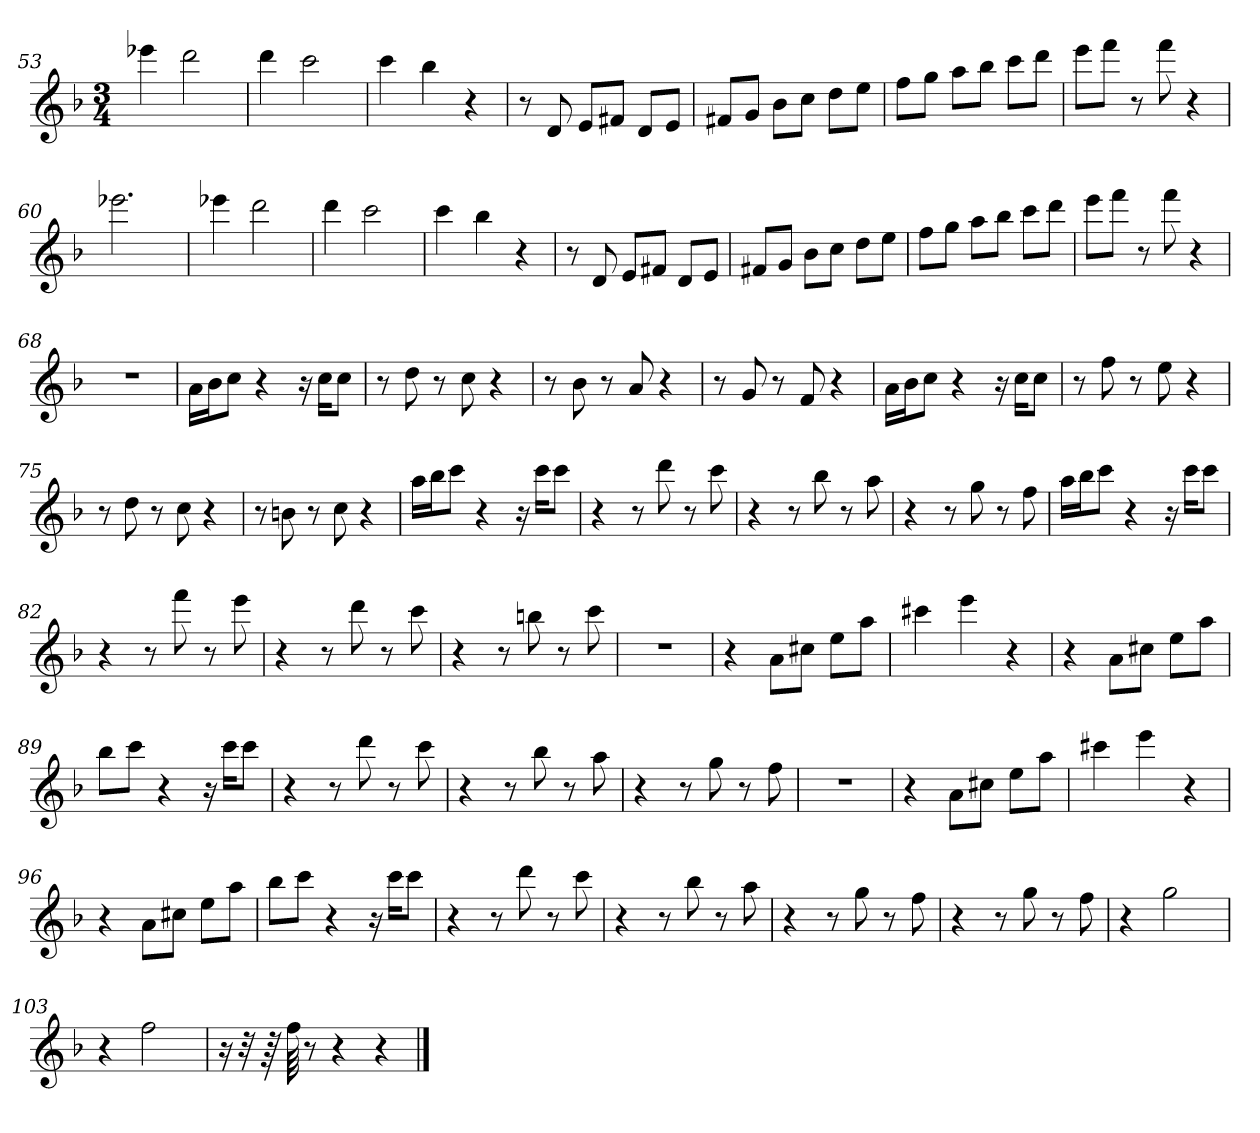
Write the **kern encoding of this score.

**kern
*part1
*staff1
*clefG2
*k[b-]
*F:
*M3/4
=53
4eee-X
2ddd
=54
4ddd
2ccc
=55
4ccc
4bb-
4r
=56
8r
8d
8e/L
8f#X/J
8d/L
8e/J
=57
8f#X/L
8g/J
8b-\L
8cc\J
8dd\L
8ee\J
=58
8ff\L
8gg\J
8aa\L
8bb-\J
8ccc\L
8ddd\J
=59
8eee\L
8fff\J
8r
8fff
4r
=60
2.eee-X
=61
4eee-X
2ddd
=62
4ddd
2ccc
=63
4ccc
4bb-
4r
=64
8r
8d
8e/L
8f#X/J
8d/L
8e/J
=65
8f#X/L
8g/J
8b-\L
8cc\J
8dd\L
8ee\J
=66
8ff\L
8gg\J
8aa\L
8bb-\J
8ccc\L
8ddd\J
=67
8eee\L
8fff\J
8r
8fff
4r
=68
2.r
=69
16a\LL
16b-\J
8cc\J
4r
16r
16cc\KL
8cc\J
=70
8r
8dd
8r
8cc
4r
=71
8r
8b-
8r
8a
4r
=72
8r
8g
8r
8f
4r
=73
16a\LL
16b-\J
8cc\J
4r
16r
16cc\KL
8cc\J
=74
8r
8ff
8r
8ee
4r
=75
8r
8dd
8r
8cc
4r
=76
8r
8bn
8r
8cc
4r
=77
16aa\LL
16bb-\J
8ccc\J
4r
16r
16ccc\KL
8ccc\J
=78
4r
8r
8ddd
8r
8ccc
=79
4r
8r
8bb-
8r
8aa
=80
4r
8r
8gg
8r
8ff
=81
16aa\LL
16bb-\J
8ccc\J
4r
16r
16ccc\KL
8ccc\J
=82
4r
8r
8fff
8r
8eee
=83
4r
8r
8ddd
8r
8ccc
=84
4r
8r
8bbn
8r
8ccc
=85
2.r
=86
4r
8a\L
8cc#X\J
8ee\L
8aa\J
=87
4ccc#X
4eee
4r
=88
4r
8a\L
8cc#X\J
8ee\L
8aa\J
=89
8bb-\L
8ccc\J
4r
16r
16ccc\KL
8ccc\J
=90
4r
8r
8ddd
8r
8ccc
=91
4r
8r
8bb-
8r
8aa
=92
4r
8r
8gg
8r
8ff
=93
2.r
=94
4r
8a\L
8cc#X\J
8ee\L
8aa\J
=95
4ccc#X
4eee
4r
=96
4r
8a\L
8cc#X\J
8ee\L
8aa\J
=97
8bb-\L
8ccc\J
4r
16r
16ccc\KL
8ccc\J
=98
4r
8r
8ddd
8r
8ccc
=99
4r
8r
8bb-
8r
8aa
=100
4r
8r
8gg
8r
8ff
=101
4r
8r
8gg
8r
8ff
=102
4r
2gg
=103
4r
2ff
=104
16r
32r
64r
64ff
8r
4r
4r
==
*-
